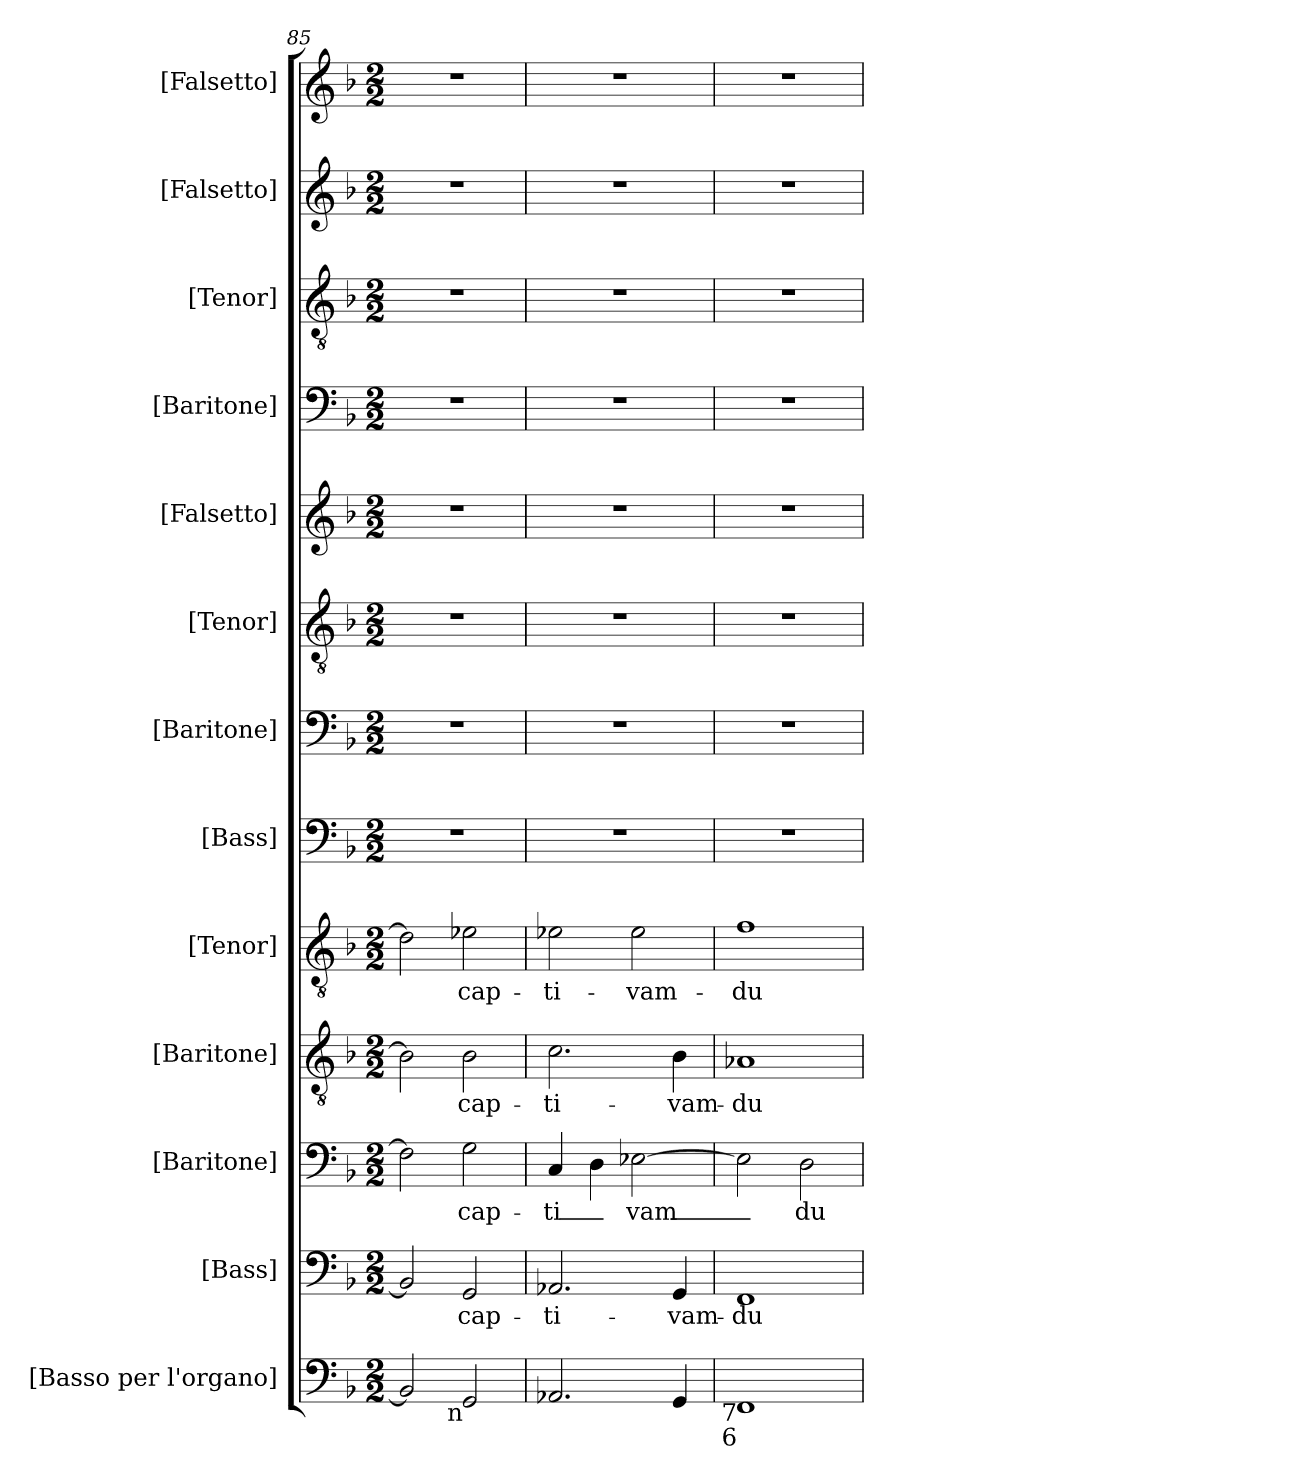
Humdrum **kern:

**kern	**kern	**text	**kern	**text	**kern	**text	**kern	**text	**kern	**kern	**kern	**kern	**kern	**kern	**kern	**kern
*part13	*part12	*part12	*part11	*part11	*part10	*part10	*part9	*part9	*part8	*part7	*part6	*part5	*part4	*part3	*part2	*part1
*staff13	*staff12	*staff12	*staff11	*staff11	*staff10	*staff10	*staff9	*staff9	*staff8	*staff7	*staff6	*staff5	*staff4	*staff3	*staff2	*staff1
*I"[Basso per l'organo]	*I"[Bass]	*	*I"[Baritone]	*	*I"[Baritone]	*	*I"[Tenor]	*	*I"[Bass]	*I"[Baritone]	*I"[Tenor]	*I"[Falsetto]	*I"[Baritone]	*I"[Tenor]	*I"[Falsetto]	*I"[Falsetto]
*	*I'B.	*	*I'Bar.	*	*I'Bar.	*	*I'T.	*	*I'B.	*I'Bar.	*I'T.	*	*I'Bar.	*I'T.	*	*
*clefF4	*clefF4	*	*clefF4	*	*clefGv2	*	*clefGv2	*	*clefF4	*clefF4	*clefGv2	*clefG2	*clefF4	*clefGv2	*clefG2	*clefG2
*	*	*	*	*	*ITrd7c12	*	*ITrd7c12	*	*	*	*ITrd7c12	*	*	*ITrd7c12	*	*
*k[b-]	*k[b-]	*	*k[b-]	*	*k[b-]	*	*k[b-]	*	*k[b-]	*k[b-]	*k[b-]	*k[b-]	*k[b-]	*k[b-]	*k[b-]	*k[b-]
*F:	*F:	*	*F:	*	*F:	*	*F:	*	*F:	*F:	*F:	*F:	*F:	*F:	*F:	*F:
*M2/2	*M2/2	*	*M2/2	*	*M2/2	*	*M2/2	*	*M2/2	*M2/2	*M2/2	*M2/2	*M2/2	*M2/2	*M2/2	*M2/2
=85	=85	=85	=85	=85	=85	=85	=85	=85	=85	=85	=85	=85	=85	=85	=85	=85
2BB-i/]	2BB-i/]	.	2Fi\]	.	2BB-i\]	.	2Di\]	.	1r	1r	1r	1r	1r	1r	1r	1r
!	!	!LO:LY:b:color=#000000	!	!	!	!	!	!	!	!	!	!	!	!	!	!
!	!	!	!	!LO:LY:b:color=#000000	!	!	!	!	!	!	!	!	!	!	!	!
!	!	!	!	!	!	!LO:LY:b:color=#000000	!	!	!	!	!	!	!	!	!	!
!LO:TX:b:rj:t=n	!	!	!	!	!	!	!	!	!	!	!	!	!	!	!	!
!	!	!	!	!	!	!	!	!LO:LY:b:color=#000000	!	!	!	!	!	!	!	!
2GGi/	2GGi/	-cap--	2Gi\	-cap--	2BB-i\	-cap--	2E-Xi\	-cap--	.	.	.	.	.	.	.	.
=86	=86	=86	=86	=86	=86	=86	=86	=86	=86	=86	=86	=86	=86	=86	=86	=86
!	!	!LO:LY:b:color=#000000	!	!	!	!	!	!	!	!	!	!	!	!	!	!
!	!	!	!	!LO:LY:b:color=#000000	!	!	!	!	!	!	!	!	!	!	!	!
!	!	!	!	!	!	!LO:LY:b:color=#000000	!	!	!	!	!	!	!	!	!	!
!	!	!	!	!	!	!	!	!LO:LY:b:color=#000000	!	!	!	!	!	!	!	!
2.AA-Xi/	2.AA-Xi/	-ti--	4Ci/	-ti_-	2.Ci\	-ti--	2E-Xi\	-ti--	1r	1r	1r	1r	1r	1r	1r	1r
.	.	.	4Di\	.	.	.	.	.	.	.	.	.	.	.	.	.
!	!	!	!	!LO:LY:b:color=#000000	!	!	!	!	!	!	!	!	!	!	!	!
!	!	!	!	!	!	!	!	!LO:LY:b:color=#000000	!	!	!	!	!	!	!	!
.	.	.	[2E-Xi\	-vam_-	.	.	2E-i\	-vam-	.	.	.	.	.	.	.	.
!	!	!LO:LY:b:color=#000000	!	!	!	!	!	!	!	!	!	!	!	!	!	!
!	!	!	!	!	!	!LO:LY:b:color=#000000	!	!	!	!	!	!	!	!	!	!
4GGi/	4GGi/	-vam-	.	.	4BB-i\	-vam-	.	.	.	.	.	.	.	.	.	.
!!LO:PB:g=z
=87	=87	=87	=87	=87	=87	=87	=87	=87	=87	=87	=87	=87	=87	=87	=87	=87
!	!	!LO:LY:b:color=#000000	!	!	!	!	!	!	!	!	!	!	!	!	!	!
!	!	!	!	!	!	!LO:LY:b:color=#000000	!	!	!	!	!	!	!	!	!	!
!LO:TX:b:rj:t=7	!	!	!	!	!	!	!	!	!	!	!	!	!	!	!	!
!LO:TX:b:rj:t=6	!	!	!	!	!	!	!	!	!	!	!	!	!	!	!	!
!	!	!	!	!	!	!	!	!LO:LY:b:color=#000000	!	!	!	!	!	!	!	!
1FFi	1FFi	-du--	2E-i\]	.	1AA-Xi	-du--	1Fi	-du--	1r	1r	1r	1r	1r	1r	1r	1r
!	!	!	!	!LO:LY:b:color=#000000	!	!	!	!	!	!	!	!	!	!	!	!
.	.	.	2Di\	-du--	.	.	.	.	.	.	.	.	.	.	.	.
=	=	=	=	=	=	=	=	=	=	=	=	=	=	=	=	=
*-	*-	*-	*-	*-	*-	*-	*-	*-	*-	*-	*-	*-	*-	*-	*-	*-
